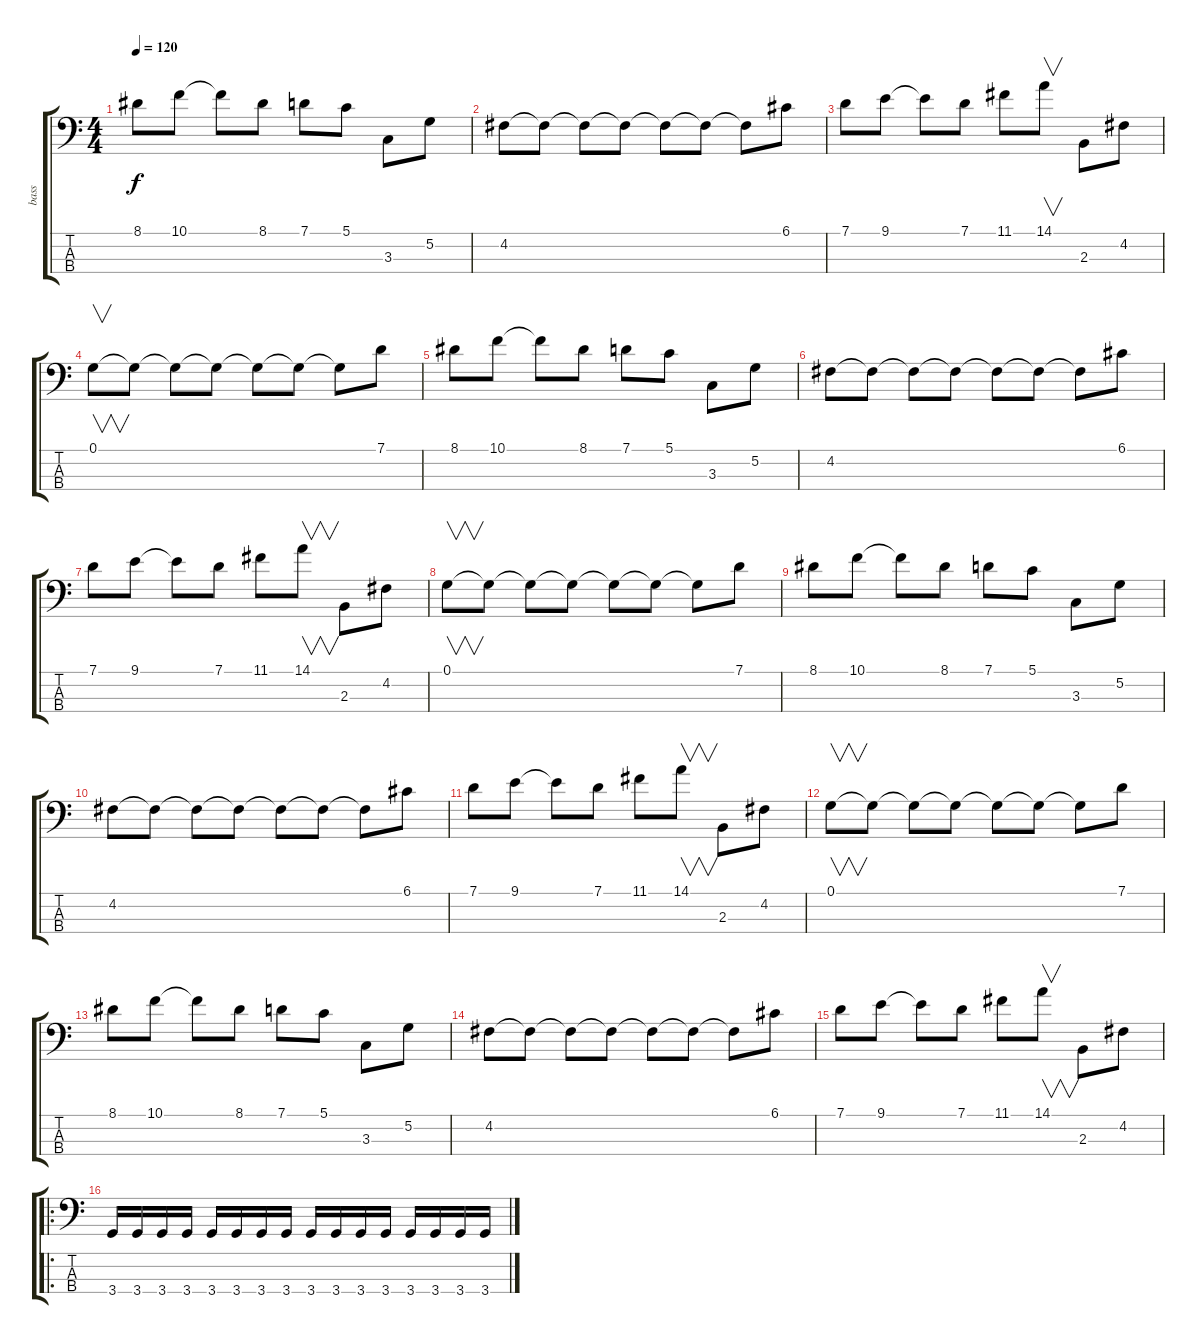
\track ("bass" "bass") {instrument electricbassfinger}
\staff {score tabs}
\tuning (G2 D2 A1 E1) {hide}
\ts (4 4)
\tempo 120
\clef f4
\ks c
8.1.8{dy f} 10.1.8 10.1{t}.8 8.1.8 7.1.8 5.1.8 3.3.8 5.2.8 |
4.2.8 4.2{t}.8 4.2{t}.8 4.2{t}.8 4.2{t}.8 4.2{t}.8 4.2{t}.8 6.1.8 |
7.1.8 9.1.8 9.1{t}.8 7.1.8 11.1.8 14.1.8{v} 2.3.8 4.2.8 |
0.1.8{v} 0.1{t}.8 0.1{t}.8 0.1{t}.8 0.1{t}.8 0.1{t}.8 0.1{t}.8 7.1.8 |
8.1.8 10.1.8 10.1{t}.8 8.1.8 7.1.8 5.1.8 3.3.8 5.2.8 |
4.2.8 4.2{t}.8 4.2{t}.8 4.2{t}.8 4.2{t}.8 4.2{t}.8 4.2{t}.8 6.1.8 |
7.1.8 9.1.8 9.1{t}.8 7.1.8 11.1.8 14.1.8{v} 2.3.8 4.2.8 |
0.1.8{v} 0.1{t}.8 0.1{t}.8 0.1{t}.8 0.1{t}.8 0.1{t}.8 0.1{t}.8 7.1.8 |
8.1.8 10.1.8 10.1{t}.8 8.1.8 7.1.8 5.1.8 3.3.8 5.2.8 |
4.2.8 4.2{t}.8 4.2{t}.8 4.2{t}.8 4.2{t}.8 4.2{t}.8 4.2{t}.8 6.1.8 |
7.1.8 9.1.8 9.1{t}.8 7.1.8 11.1.8 14.1.8{v} 2.3.8 4.2.8 |
0.1.8{v} 0.1{t}.8 0.1{t}.8 0.1{t}.8 0.1{t}.8 0.1{t}.8 0.1{t}.8 7.1.8 |
8.1.8 10.1.8 10.1{t}.8 8.1.8 7.1.8 5.1.8 3.3.8 5.2.8 |
4.2.8 4.2{t}.8 4.2{t}.8 4.2{t}.8 4.2{t}.8 4.2{t}.8 4.2{t}.8 6.1.8 |
7.1.8 9.1.8 9.1{t}.8 7.1.8 11.1.8 14.1.8{v} 2.3.8 4.2.8 |
\ro
3.4.16 3.4.16 3.4.16 3.4.16 3.4.16 3.4.16 3.4.16 3.4.16 3.4.16 3.4.16 3.4.16 3.4.16 3.4.16 3.4.16 3.4.16 3.4.16
